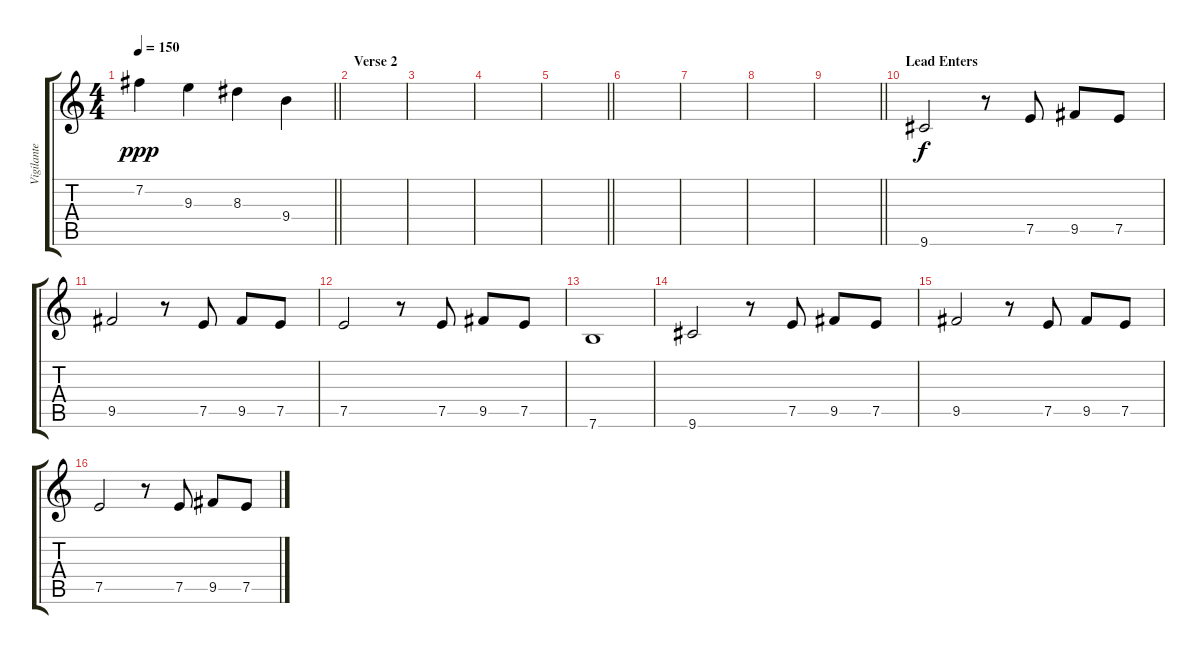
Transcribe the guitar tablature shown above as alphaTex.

\track ("Vigilante Carlstroem" "Vigilante ") {instrument overdrivenguitar}
\staff {score tabs}
\tuning (E4 B3 G3 D3 A2 E2) {hide}
\ts (4 4)
\tempo 150
\clef g2
\barLineRight lightlight
\ks c
7.2.4{dy ppp} 9.3.4 8.3.4 9.4.4 |
\section ("" "Verse 2")
|
|
|
\barLineRight lightlight
|
|
|
|
\barLineRight lightlight
|
\section ("" "Lead Enters")
9.6.2{dy f} r.8 7.5.8 9.5.8 7.5.8 |
9.5.2 r.8 7.5.8 9.5.8 7.5.8 |
7.5.2 r.8 7.5.8 9.5.8 7.5.8 |
7.6.1 |
9.6.2 r.8 7.5.8 9.5.8 7.5.8 |
9.5.2 r.8 7.5.8 9.5.8 7.5.8 |
7.5.2 r.8 7.5.8 9.5.8 7.5.8
